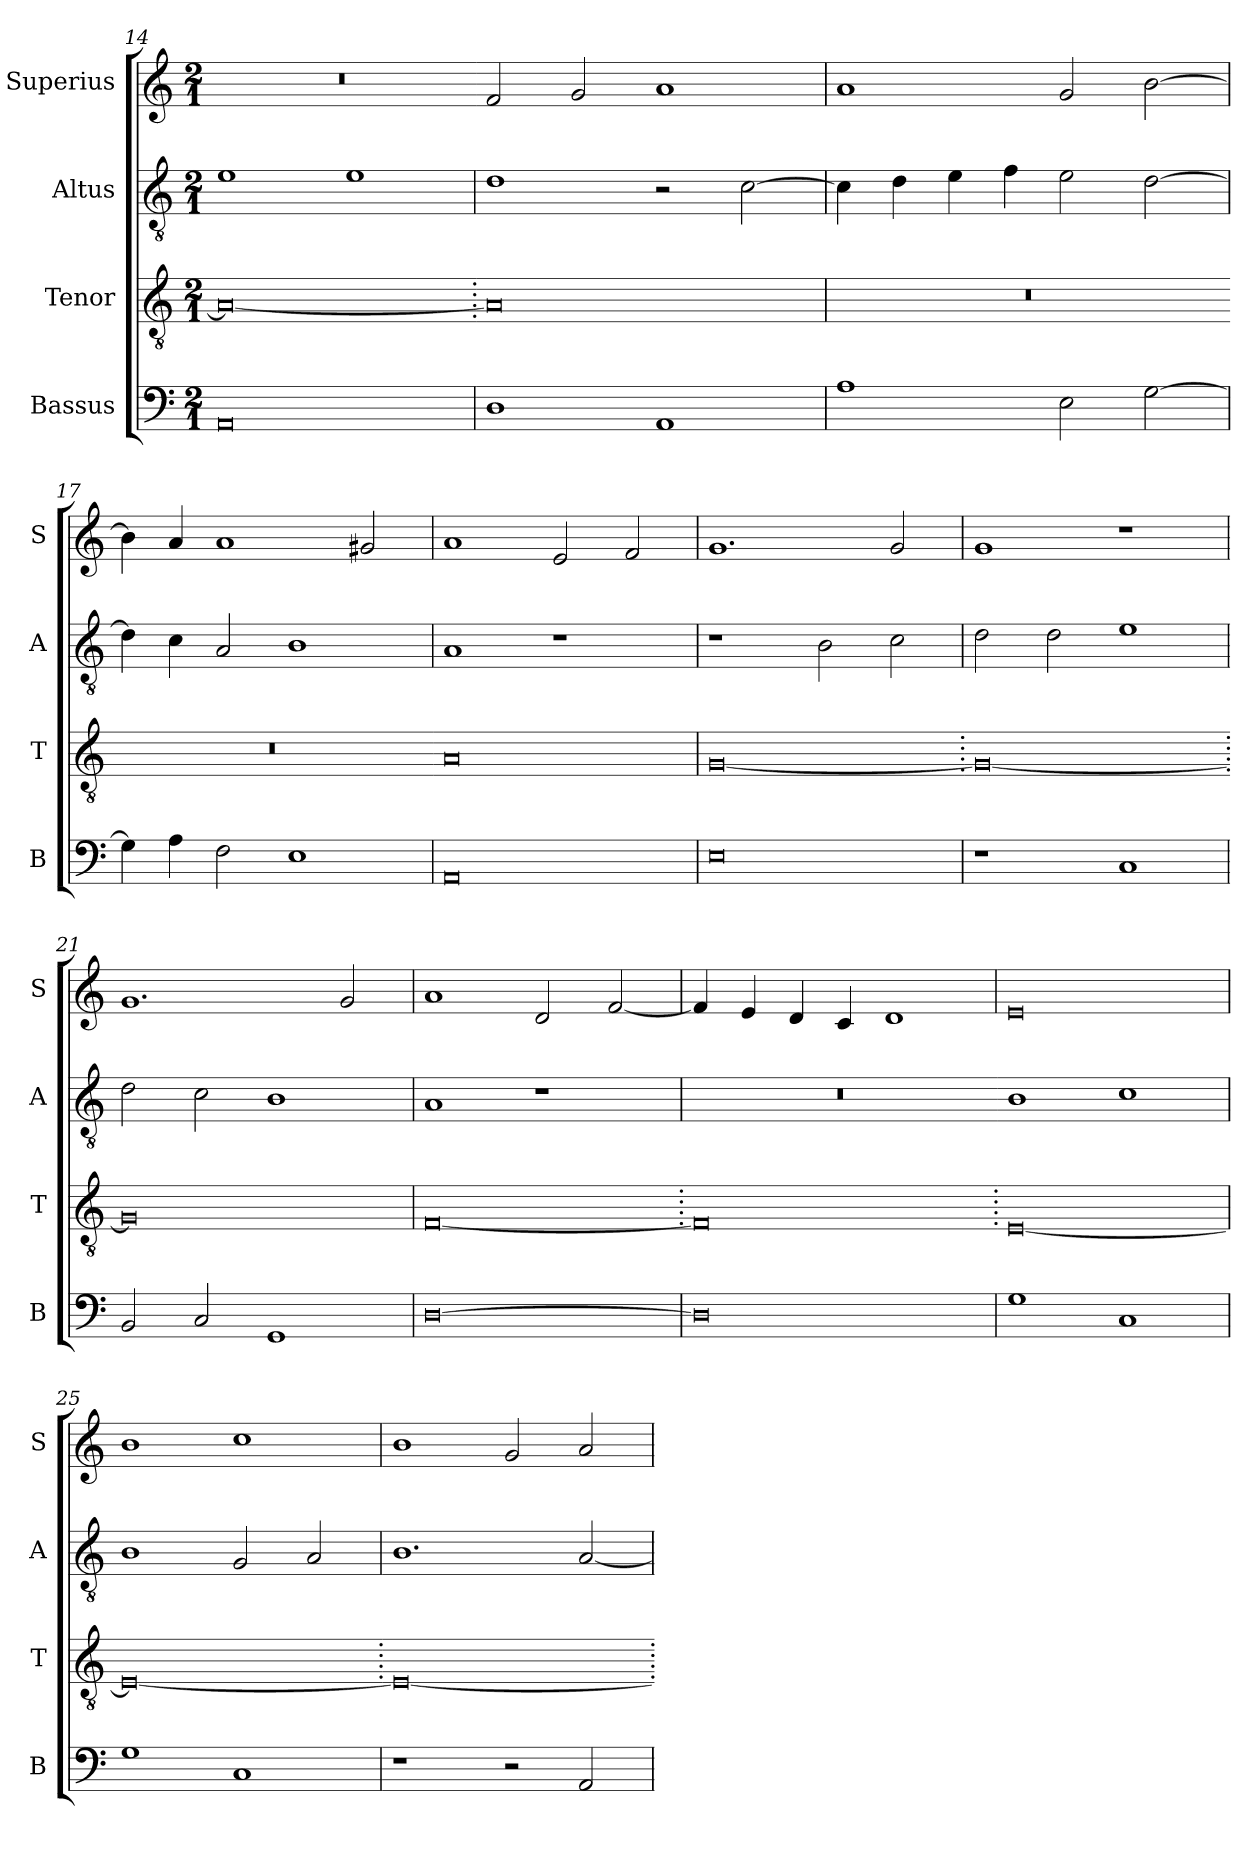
**kern	**kern	**kern	**kern
*part4	*part3	*part2	*part1
*staff4	*staff3	*staff2	*staff1
*I"Bassus	*I"Tenor	*I"Altus	*I"Superius
*I'B	*I'T	*I'A	*I'S
*clefF4	*clefGv2	*clefGv2	*clefG2
*k[]	*k[]	*k[]	*k[]
*M2/1	*M2/1	*M2/1	*M2/1
=14	=14	=14	=14
0AA	0A_	1e	0r
.	.	1e	.
=15	=15.	=15	=15
1D	0A]	1d	2f/
.	.	.	2g/
1AA	.	2r	1a
.	.	[2c\	.
=16	=16	=16	=16
1A	0r	4c\]	1a
.	.	4d\	.
.	.	4e\	.
.	.	4f\	.
2E\	.	2e\	2g/
[2G\	.	[2d\	[2b\
=17	=17.	=17	=17
4G\]	0r	4d\]	4b\]
4A\	.	4c\	4a/
2F\	.	2A/	1a
1E	.	1B	.
.	.	.	2g#X/
=18	=18.	=18	=18
0AA	0A	1A	1a
.	.	1r	2e/
.	.	.	2f/
=19	=19	=19	=19
0E	[0G	1r	1.g
.	.	2B\	.
.	.	2c\	2g/
=20	=20.	=20	=20
1r	0G_	2d\	1g
.	.	2d\	.
1C	.	1e	1r
=21	=21.	=21	=21
2BB/	0G]	2d\	1.g
2C/	.	2c\	.
1GG	.	1B	.
.	.	.	2g/
=22	=22	=22	=22
[0D	[0F	1A	1a
.	.	1r	2d/
.	.	.	[2f/
=23	=23.	=23	=23
0D]	0F]	0r	4f/]
.	.	.	4e/
.	.	.	4d/
.	.	.	4c/
.	.	.	1d
=24	=24.	=24	=24
1G	[0E	1B	0e
1C	.	1c	.
=25	=25	=25	=25
1G	0E_	1B	1b
1C	.	2G/	1cc
.	.	2A/	.
=26	=26.	=26	=26
1r	0E_	1.B	1b
2r	.	.	2g/
2AA/	.	[2A/	2a/
=	=.	=	=
*-	*-	*-	*-
